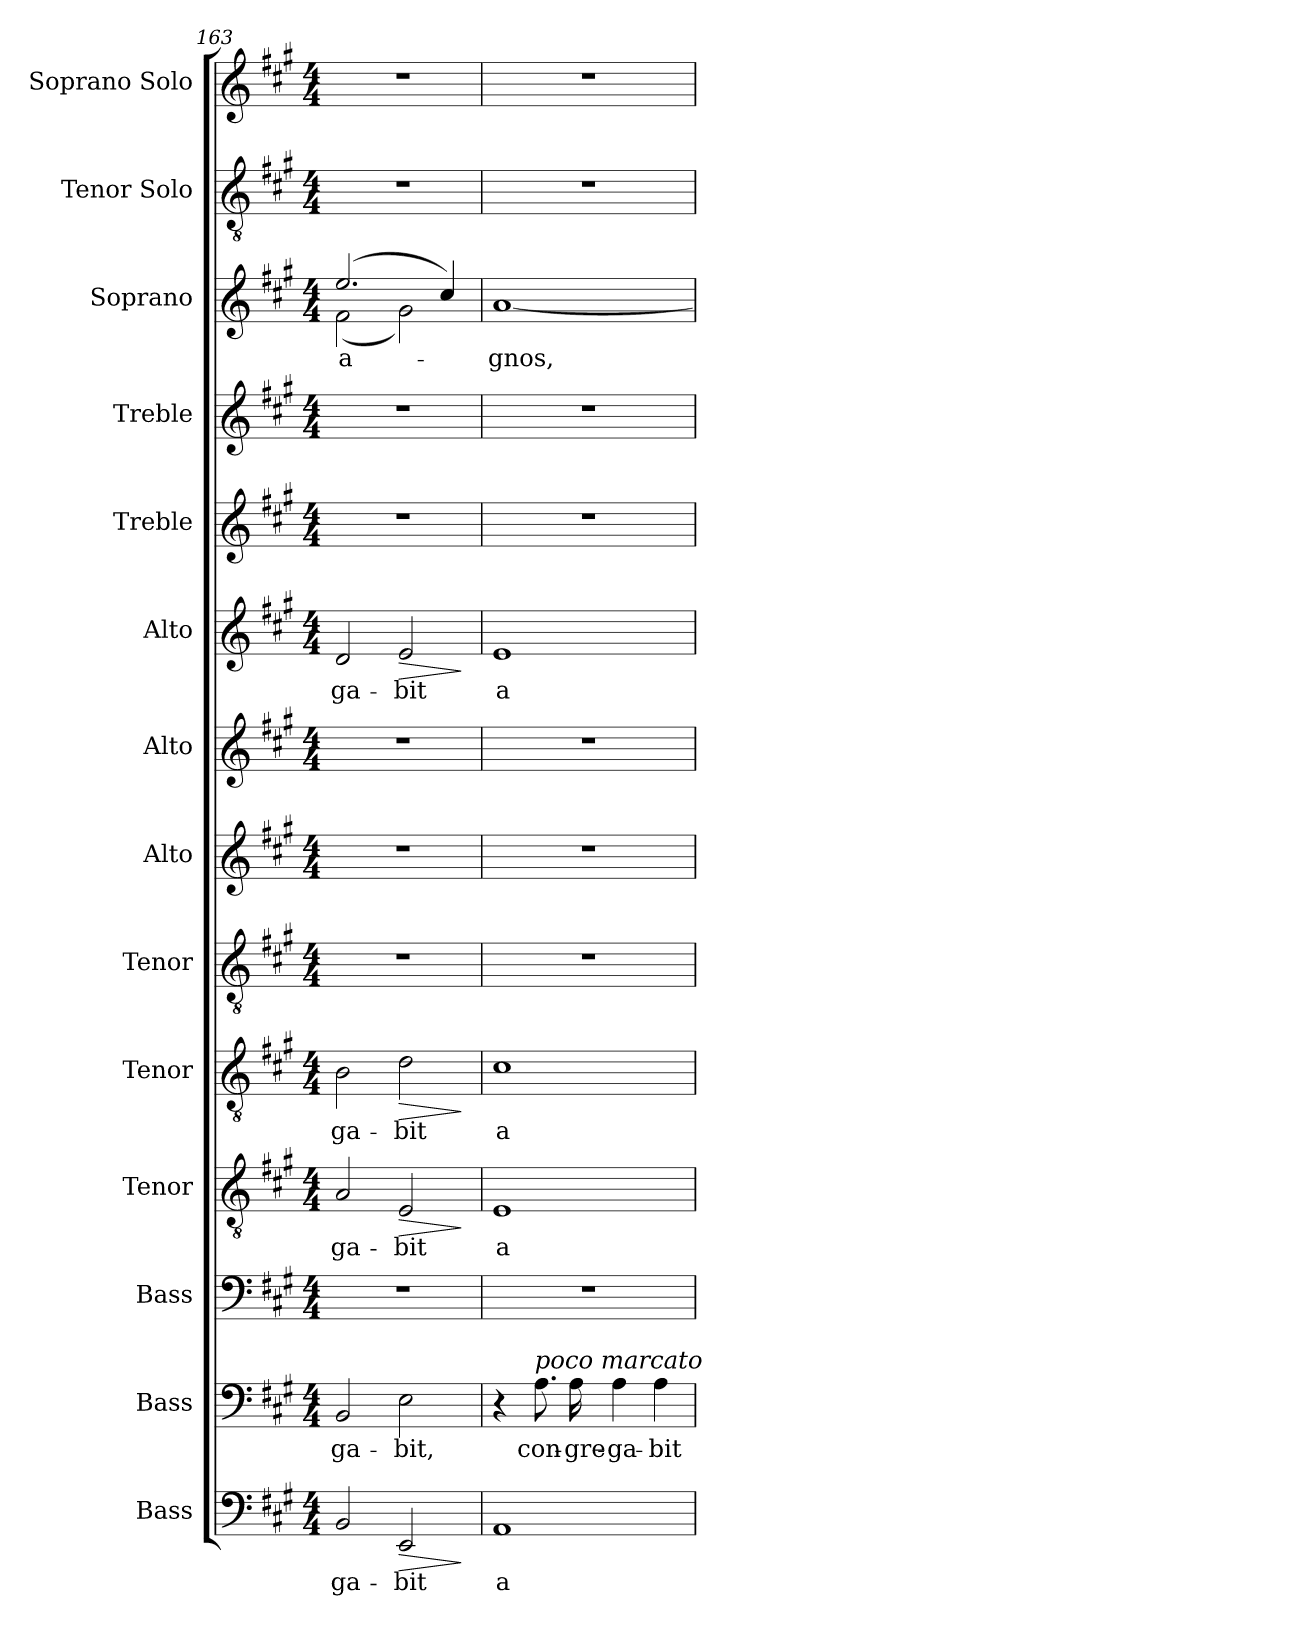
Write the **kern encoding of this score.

**kern	**text	**dynam	**kern	**text	**kern	**kern	**text	**dynam	**kern	**text	**dynam	**kern	**kern	**kern	**kern	**text	**dynam	**kern	**kern	**kern	**text	**kern	**kern
*part14	*part14	*part14	*part13	*part13	*part12	*part11	*part11	*part11	*part10	*part10	*part10	*part9	*part8	*part7	*part6	*part6	*part6	*part5	*part4	*part3	*part3	*part2	*part1
*staff14	*staff14	*staff14	*staff13	*staff13	*staff12	*staff11	*staff11	*staff11	*staff10	*staff10	*staff10	*staff9	*staff8	*staff7	*staff6	*staff6	*staff6	*staff5	*staff4	*staff3	*staff3	*staff2	*staff1
*I"Bass	*	*	*I"Bass	*	*I"Bass	*I"Tenor	*	*	*I"Tenor	*	*	*I"Tenor	*I"Alto	*I"Alto	*I"Alto	*	*	*I"Treble	*I"Treble	*I"Soprano	*	*I"Tenor Solo	*I"Soprano Solo
*I'B. 2.	*	*	*I'B. 1.	*	*I'B.	*I'T. 2.	*	*	*I'T. 1.	*	*	*I'T.	*I'A. 2.	*I'A. 1.	*I'A.	*	*	*	*	*I'S.	*	*I'T.  Solo	*I'S.  Solo
*clefF4	*	*	*clefF4	*	*clefF4	*clefGv2	*	*	*clefGv2	*	*	*clefGv2	*clefG2	*clefG2	*clefG2	*	*	*clefG2	*clefG2	*clefG2	*	*clefGv2	*clefG2
*	*	*	*	*	*	*ITrd7c12	*	*	*ITrd7c12	*	*	*ITrd7c12	*	*	*	*	*	*	*	*	*	*ITrd7c12	*
*k[f#c#g#]	*	*	*k[f#c#g#]	*	*k[f#c#g#]	*k[f#c#g#]	*	*	*k[f#c#g#]	*	*	*k[f#c#g#]	*k[f#c#g#]	*k[f#c#g#]	*k[f#c#g#]	*	*	*k[f#c#g#]	*k[f#c#g#]	*k[f#c#g#]	*	*k[f#c#g#]	*k[f#c#g#]
*f#:	*	*	*f#:	*	*f#:	*f#:	*	*	*f#:	*	*	*f#:	*f#:	*f#:	*f#:	*	*	*f#:	*f#:	*f#:	*	*f#:	*f#:
*M4/4	*	*	*M4/4	*	*M4/4	*M4/4	*	*	*M4/4	*	*	*M4/4	*M4/4	*M4/4	*M4/4	*	*	*M4/4	*M4/4	*M4/4	*	*M4/4	*M4/4
=163	=163	=163	=163	=163	=163	=163	=163	=163	=163	=163	=163	=163	=163	=163	=163	=163	=163	=163	=163	=163	=163	=163	=163
!	!LO:LY:b:color=#000000	!	!	!	!	!	!	!	!	!	!	!	!	!	!	!	!	!	!	!	!	!	!
!	!	!	!	!LO:LY:b:color=#000000	!	!	!	!	!	!	!	!	!	!	!	!	!	!	!	!	!	!	!
!	!	!	!	!	!	!	!LO:LY:b:color=#000000	!	!	!	!	!	!	!	!	!	!	!	!	!	!	!	!
!	!	!	!	!	!	!	!	!	!	!LO:LY:b:color=#000000	!	!	!	!	!	!	!	!	!	!	!	!	!
!	!	!	!	!	!	!	!	!	!	!	!	!	!	!	!	!LO:LY:b:color=#000000	!	!	!	!	!	!	!
!	!	!	!	!	!	!	!	!	!	!	!	!	!	!	!	!	!	!	!	!	!LO:LY:b:color=#000000	!	!
*	*	*	*	*	*	*	*	*	*	*	*	*	*	*	*	*	*	*	*	*^	*	*	*
2BBi/	-ga-	.	2BBi/	-ga-	1r	2AAi/	-ga-	.	2BBi\	-ga-	.	1r	1r	1r	2di/	-ga-	.	1r	1r	(2.eei/	(2f#i\	a-	1r	1r
!	!LO:LY:b:color=#000000	!LO:HP:b	!	!	!	!	!	!	!	!	!	!	!	!	!	!	!	!	!	!	!	!	!	!
!	!	!	!	!LO:LY:b:color=#000000	!	!	!	!	!	!	!	!	!	!	!	!	!	!	!	!	!	!	!	!
!	!	!	!	!	!	!	!LO:LY:b:color=#000000	!LO:HP:b	!	!	!	!	!	!	!	!	!	!	!	!	!	!	!	!
!	!	!	!	!	!	!	!	!	!	!LO:LY:b:color=#000000	!LO:HP:b	!	!	!	!	!	!	!	!	!	!	!	!	!
!	!	!	!	!	!	!	!	!	!	!	!	!	!	!	!	!LO:LY:b:color=#000000	!LO:HP:b	!	!	!	!	!	!	!
2EEi/	-bit	>	2Ei\	-bit,	.	2EEi/	-bit	>	2Di\	-bit	>	.	.	.	2ei/	-bit	>	.	.	.	2g#i\)	.	.	.
.	.	.	.	.	.	.	.	.	.	.	.	.	.	.	.	.	.	.	.	4cc#i/)	.	.	.	.
*	*	*	*	*	*	*	*	*	*	*	*	*	*	*	*	*	*	*	*	*v	*v	*	*	*
.	.	]	.	.	.	.	.	]	.	.	]	.	.	.	.	.	]	.	.	.	.	.	.
=164	=164	=164	=164	=164	=164	=164	=164	=164	=164	=164	=164	=164	=164	=164	=164	=164	=164	=164	=164	=164	=164	=164	=164
!	!LO:LY:b:color=#000000	!	!	!	!	!	!	!	!	!	!	!	!	!	!	!	!	!	!	!	!	!	!
!	!	!	!	!	!	!	!LO:LY:b:color=#000000	!	!	!	!	!	!	!	!	!	!	!	!	!	!	!	!
!	!	!	!	!	!	!	!	!	!	!LO:LY:b:color=#000000	!	!	!	!	!	!	!	!	!	!	!	!	!
!	!	!	!	!	!	!	!	!	!	!	!	!	!	!	!	!LO:LY:b:color=#000000	!	!	!	!	!	!	!
!	!	!	!	!	!	!	!	!	!	!	!	!	!	!	!	!	!	!	!	!	!LO:LY:b:color=#000000	!	!
1AAi	a-	.	4r	.	1r	1EEi	a-	.	1C#i	a-	.	1r	1r	1r	1ei	a-	.	1r	1r	[1ai	-gnos,	1r	1r
!	!	!	!LO:TX:a:i:t=poco marcato	!	!	!	!	!	!	!	!	!	!	!	!	!	!	!	!	!	!	!	!
!	!	!	!	!LO:LY:b:color=#000000	!	!	!	!	!	!	!	!	!	!	!	!	!	!	!	!	!	!	!
.	.	.	8.Ai\	con-	.	.	.	.	.	.	.	.	.	.	.	.	.	.	.	.	.	.	.
!	!	!	!	!LO:LY:b:color=#000000	!	!	!	!	!	!	!	!	!	!	!	!	!	!	!	!	!	!	!
.	.	.	16Ai\	-gre-	.	.	.	.	.	.	.	.	.	.	.	.	.	.	.	.	.	.	.
!	!	!	!	!LO:LY:b:color=#000000	!	!	!	!	!	!	!	!	!	!	!	!	!	!	!	!	!	!	!
.	.	.	4Ai\	-ga-	.	.	.	.	.	.	.	.	.	.	.	.	.	.	.	.	.	.	.
!	!	!	!	!LO:LY:b:color=#000000	!	!	!	!	!	!	!	!	!	!	!	!	!	!	!	!	!	!	!
.	.	.	4Ai\	-bit	.	.	.	.	.	.	.	.	.	.	.	.	.	.	.	.	.	.	.
=	=	=	=	=	=	=	=	=	=	=	=	=	=	=	=	=	=	=	=	=	=	=	=
*-	*-	*-	*-	*-	*-	*-	*-	*-	*-	*-	*-	*-	*-	*-	*-	*-	*-	*-	*-	*-	*-	*-	*-
